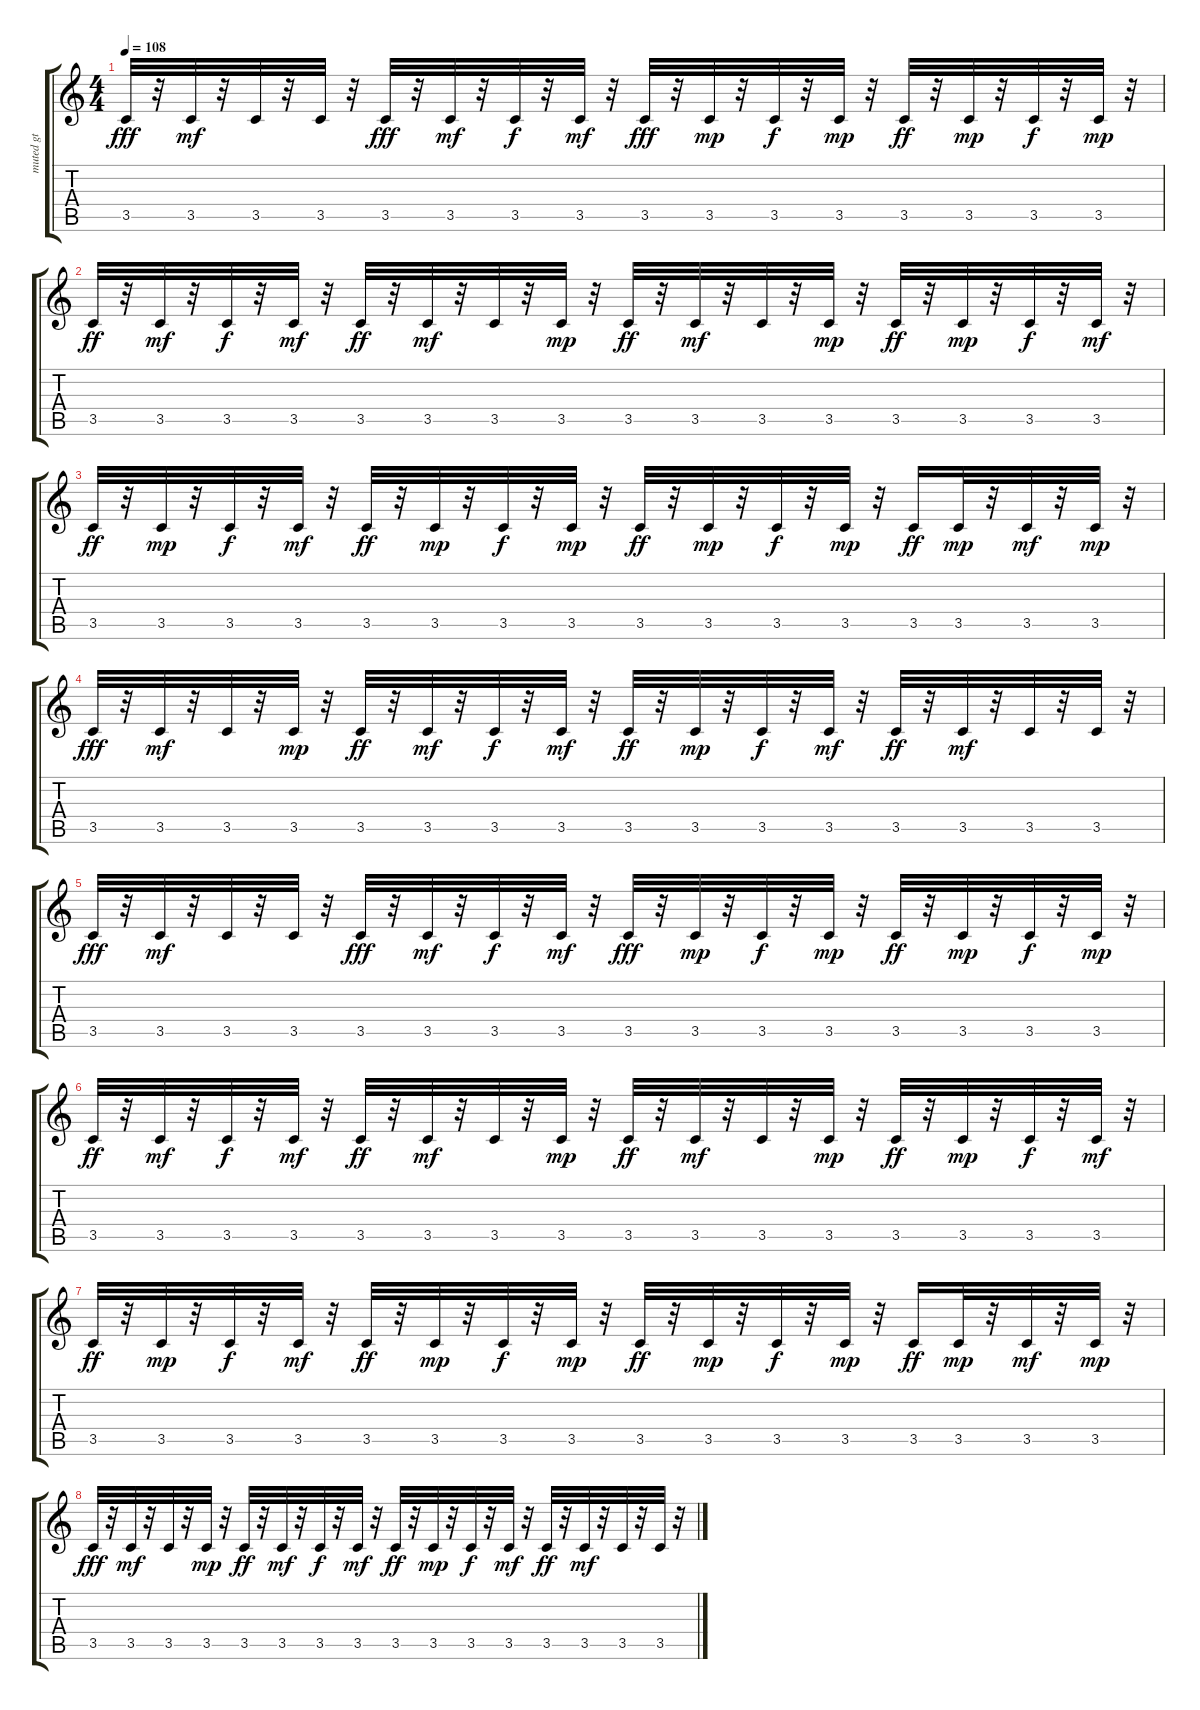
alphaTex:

\track ("muted gt" "muted gt") {instrument electricguitarmuted}
\staff {score tabs}
\tuning (E4 B3 G3 D3 A2 E2) {hide}
\ts (4 4)
\tempo 108
\clef g2
\ks c
3.5.32{dy fff} r.32 3.5.32{dy mf} r.32 3.5.32 r.32 3.5.32 r.32 3.5.32{dy fff} r.32 3.5.32{dy mf} r.32 3.5.32{dy f} r.32 3.5.32{dy mf} r.32 3.5.32{dy fff} r.32 3.5.32{dy mp} r.32 3.5.32{dy f} r.32 3.5.32{dy mp} r.32 3.5.32{dy ff} r.32 3.5.32{dy mp} r.32 3.5.32{dy f} r.32 3.5.32{dy mp} r.32 |
3.5.32{dy ff} r.32 3.5.32{dy mf} r.32 3.5.32{dy f} r.32 3.5.32{dy mf} r.32 3.5.32{dy ff} r.32 3.5.32{dy mf} r.32 3.5.32 r.32 3.5.32{dy mp} r.32 3.5.32{dy ff} r.32 3.5.32{dy mf} r.32 3.5.32 r.32 3.5.32{dy mp} r.32 3.5.32{dy ff} r.32 3.5.32{dy mp} r.32 3.5.32{dy f} r.32 3.5.32{dy mf} r.32 |
3.5.32{dy ff} r.32 3.5.32{dy mp} r.32 3.5.32{dy f} r.32 3.5.32{dy mf} r.32 3.5.32{dy ff} r.32 3.5.32{dy mp} r.32 3.5.32{dy f} r.32 3.5.32{dy mp} r.32 3.5.32{dy ff} r.32 3.5.32{dy mp} r.32 3.5.32{dy f} r.32 3.5.32{dy mp} r.32 3.5.16{dy ff} 3.5.32{dy mp} r.32 3.5.32{dy mf} r.32 3.5.32{dy mp} r.32 |
3.5.32{dy fff} r.32 3.5.32{dy mf} r.32 3.5.32 r.32 3.5.32{dy mp} r.32 3.5.32{dy ff} r.32 3.5.32{dy mf} r.32 3.5.32{dy f} r.32 3.5.32{dy mf} r.32 3.5.32{dy ff} r.32 3.5.32{dy mp} r.32 3.5.32{dy f} r.32 3.5.32{dy mf} r.32 3.5.32{dy ff} r.32 3.5.32{dy mf} r.32 3.5.32 r.32 3.5.32 r.32 |
3.5.32{dy fff} r.32 3.5.32{dy mf} r.32 3.5.32 r.32 3.5.32 r.32 3.5.32{dy fff} r.32 3.5.32{dy mf} r.32 3.5.32{dy f} r.32 3.5.32{dy mf} r.32 3.5.32{dy fff} r.32 3.5.32{dy mp} r.32 3.5.32{dy f} r.32 3.5.32{dy mp} r.32 3.5.32{dy ff} r.32 3.5.32{dy mp} r.32 3.5.32{dy f} r.32 3.5.32{dy mp} r.32 |
3.5.32{dy ff} r.32 3.5.32{dy mf} r.32 3.5.32{dy f} r.32 3.5.32{dy mf} r.32 3.5.32{dy ff} r.32 3.5.32{dy mf} r.32 3.5.32 r.32 3.5.32{dy mp} r.32 3.5.32{dy ff} r.32 3.5.32{dy mf} r.32 3.5.32 r.32 3.5.32{dy mp} r.32 3.5.32{dy ff} r.32 3.5.32{dy mp} r.32 3.5.32{dy f} r.32 3.5.32{dy mf} r.32 |
3.5.32{dy ff} r.32 3.5.32{dy mp} r.32 3.5.32{dy f} r.32 3.5.32{dy mf} r.32 3.5.32{dy ff} r.32 3.5.32{dy mp} r.32 3.5.32{dy f} r.32 3.5.32{dy mp} r.32 3.5.32{dy ff} r.32 3.5.32{dy mp} r.32 3.5.32{dy f} r.32 3.5.32{dy mp} r.32 3.5.16{dy ff} 3.5.32{dy mp} r.32 3.5.32{dy mf} r.32 3.5.32{dy mp} r.32 |
3.5.32{dy fff} r.32 3.5.32{dy mf} r.32 3.5.32 r.32 3.5.32{dy mp} r.32 3.5.32{dy ff} r.32 3.5.32{dy mf} r.32 3.5.32{dy f} r.32 3.5.32{dy mf} r.32 3.5.32{dy ff} r.32 3.5.32{dy mp} r.32 3.5.32{dy f} r.32 3.5.32{dy mf} r.32 3.5.32{dy ff} r.32 3.5.32{dy mf} r.32 3.5.32 r.32 3.5.32 r.32
